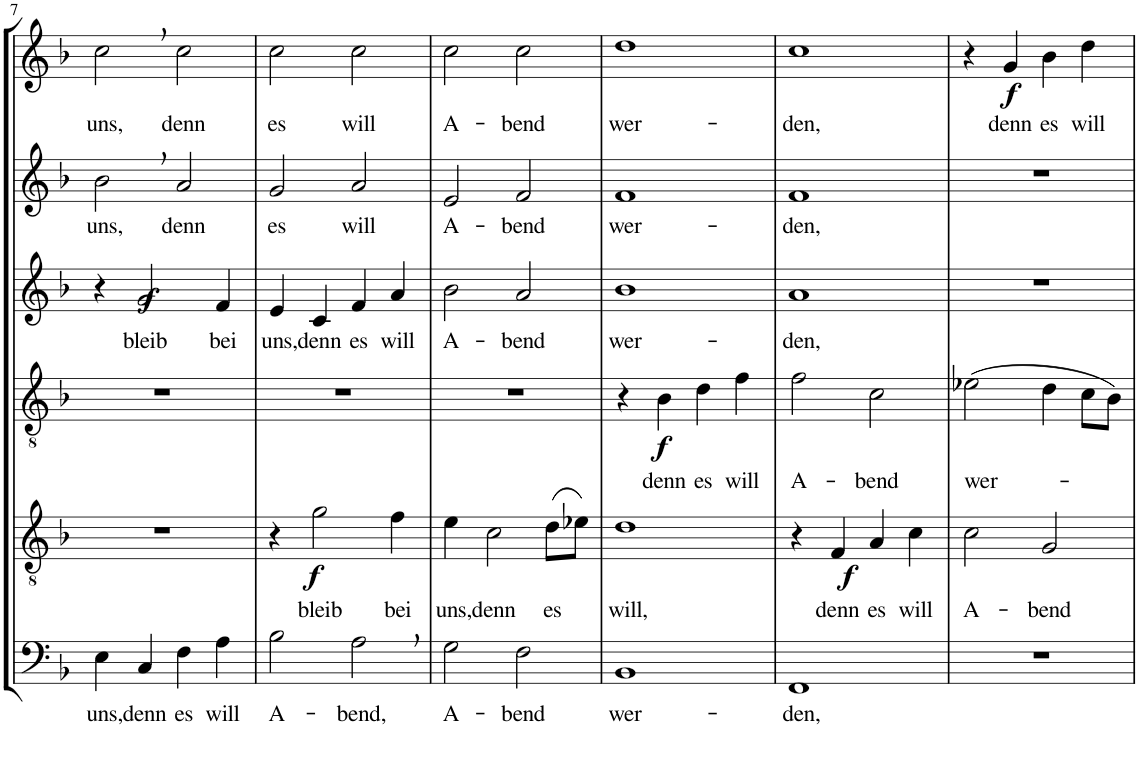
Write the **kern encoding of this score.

**kern	**text	**kern	**text	**dynam	**kern	**text	**dynam	**kern	**text	**dynam	**kern	**text	**kern	**text	**dynam
*part6	*part6	*part5	*part5	*part5	*part4	*part4	*part4	*part3	*part3	*part3	*part2	*part2	*part1	*part1	*part1
*staff6	*staff6	*staff5	*staff5	*staff5	*staff4	*staff4	*staff4	*staff3	*staff3	*staff3	*staff2	*staff2	*staff1	*staff1	*staff1
*I"Bassi	*	*I"Tenori II	*	*	*I"Tenori I	*	*	*I"Contralti	*	*	*I"Soprani II	*	*I"Soprani I	*	*
!!LO:PB:g=z
*clefF4	*	*clefGv2	*	*	*clefGv2	*	*	*clefG2	*	*	*clefG2	*	*clefG2	*	*
*	*	*	*	*	*	*	*	*	*	*	*Trd1c2	*	*Trd1c2	*	*
*k[b-]	*	*k[b-]	*	*	*k[b-]	*	*	*k[b-]	*	*	*k[b-]	*	*k[b-]	*	*
*F:	*	*F:	*	*	*F:	*	*	*F:	*	*	*F:	*	*F:	*	*
*M4/4	*	*M4/4	*	*	*M4/4	*	*	*M4/4	*	*	*M4/4	*	*M4/4	*	*
=7	=7	=7	=7	=7	=7	=7	=7	=7	=7	=7	=7	=7	=7	=7	=7
!	!LO:LY:b	!	!	!	!	!	!	!	!	!	!	!LO:LY:b	!	!LO:LY:b	!
4E\	uns,	1r	.	.	1r	.	.	4r	.	.	2b-,\	uns,	2cc,\	uns,	.
!	!LO:LY:b	!	!	!	!	!	!	!	!LO:LY:b	!LO:DY:b	!	!	!	!	!
4C/	denn	.	.	.	.	.	.	2g/	bleib	f	.	.	.	.	.
!	!LO:LY:b	!	!	!	!	!	!	!	!	!	!	!LO:LY:b	!	!LO:LY:b	!
4F\	es	.	.	.	.	.	.	.	.	.	2a/	denn	2cc\	denn	.
!	!LO:LY:b	!	!	!	!	!	!	!	!LO:LY:b	!	!	!	!	!	!
4A\	will	.	.	.	.	.	.	4f/	bei	.	.	.	.	.	.
=8	=8	=8	=8	=8	=8	=8	=8	=8	=8	=8	=8	=8	=8	=8	=8
!	!LO:LY:b	!	!	!	!	!	!	!	!LO:LY:b	!	!	!LO:LY:b	!	!LO:LY:b	!
2B-\	A-	4r	.	.	1r	.	.	4e/	uns,	.	2g/	es	2cc\	es	.
!	!	!	!LO:LY:b	!LO:DY:b	!	!	!	!	!LO:LY:b	!	!	!	!	!	!
.	.	2g\	bleib	f	.	.	.	4c/	denn	.	.	.	.	.	.
!	!LO:LY:b	!	!	!	!	!	!	!	!LO:LY:b	!	!	!LO:LY:b	!	!LO:LY:b	!
2A,\	-bend,	.	.	.	.	.	.	4f/	es	.	2a/	will	2cc\	will	.
!	!	!	!LO:LY:b	!	!	!	!	!	!LO:LY:b	!	!	!	!	!	!
.	.	4f\	bei	.	.	.	.	4a/	will	.	.	.	.	.	.
=9	=9	=9	=9	=9	=9	=9	=9	=9	=9	=9	=9	=9	=9	=9	=9
!	!LO:LY:b	!	!LO:LY:b	!	!	!	!	!	!LO:LY:b	!	!	!LO:LY:b	!	!LO:LY:b	!
2G\	A-	4e\	uns,	.	1r	.	.	2b-\	A-	.	2e/	A-	2cc\	A-	.
!	!	!	!LO:LY:b	!	!	!	!	!	!	!	!	!	!	!	!
.	.	2c\	denn	.	.	.	.	.	.	.	.	.	.	.	.
!	!LO:LY:b	!	!	!	!	!	!	!	!LO:LY:b	!	!	!LO:LY:b	!	!LO:LY:b	!
2F\	-bend	.	.	.	.	.	.	2a/	-bend	.	2f/	-bend	2cc\	-bend	.
!	!	!	!LO:LY:b	!	!	!	!	!	!	!	!	!	!	!	!
.	.	(8d\L	es	.	.	.	.	.	.	.	.	.	.	.	.
.	.	8e-X\J)	.	.	.	.	.	.	.	.	.	.	.	.	.
=10	=10	=10	=10	=10	=10	=10	=10	=10	=10	=10	=10	=10	=10	=10	=10
!	!LO:LY:b	!	!LO:LY:b	!	!	!	!	!	!LO:LY:b	!	!	!LO:LY:b	!	!LO:LY:b	!
1BB-	wer-	1d	will,	.	4r	.	.	1b-	wer-	.	1f	wer-	1dd	wer-	.
!	!	!	!	!	!	!LO:LY:b	!LO:DY:b	!	!	!	!	!	!	!	!
.	.	.	.	.	4B-\	denn	f	.	.	.	.	.	.	.	.
!	!	!	!	!	!	!LO:LY:b	!	!	!	!	!	!	!	!	!
.	.	.	.	.	4d\	es	.	.	.	.	.	.	.	.	.
!	!	!	!	!	!	!LO:LY:b	!	!	!	!	!	!	!	!	!
.	.	.	.	.	4f\	will	.	.	.	.	.	.	.	.	.
=11	=11	=11	=11	=11	=11	=11	=11	=11	=11	=11	=11	=11	=11	=11	=11
!	!LO:LY:b	!	!	!	!	!LO:LY:b	!	!	!LO:LY:b	!	!	!LO:LY:b	!	!LO:LY:b	!
1FF	-den,	4r	.	.	2f\	A-	.	1a	-den,	.	1f	-den,	1cc	-den,	.
!	!	!	!LO:LY:b	!LO:DY:b	!	!	!	!	!	!	!	!	!	!	!
.	.	4F/	denn	f	.	.	.	.	.	.	.	.	.	.	.
!	!	!	!LO:LY:b	!	!	!LO:LY:b	!	!	!	!	!	!	!	!	!
.	.	4A/	es	.	2c\	-bend	.	.	.	.	.	.	.	.	.
!	!	!	!LO:LY:b	!	!	!	!	!	!	!	!	!	!	!	!
.	.	4c\	will	.	.	.	.	.	.	.	.	.	.	.	.
=12	=12	=12	=12	=12	=12	=12	=12	=12	=12	=12	=12	=12	=12	=12	=12
!	!	!	!LO:LY:b	!	!	!LO:LY:b	!	!	!	!	!	!	!	!	!
1r	.	2c\	A-	.	(2e-X\	wer-	.	1r	.	.	1r	.	4r	.	.
!	!	!	!	!	!	!	!	!	!	!	!	!	!	!LO:LY:b	!LO:DY:b
.	.	.	.	.	.	.	.	.	.	.	.	.	4g/	denn	f
!	!	!	!LO:LY:b	!	!	!	!	!	!	!	!	!	!	!LO:LY:b	!
.	.	2G/	-bend	.	4d\	.	.	.	.	.	.	.	4b-\	es	.
!	!	!	!	!	!	!	!	!	!	!	!	!	!	!LO:LY:b	!
.	.	.	.	.	8c\L	.	.	.	.	.	.	.	4dd\	will	.
.	.	.	.	.	8B-\J)	.	.	.	.	.	.	.	.	.	.
=	=	=	=	=	=	=	=	=	=	=	=	=	=	=	=
*-	*-	*-	*-	*-	*-	*-	*-	*-	*-	*-	*-	*-	*-	*-	*-
